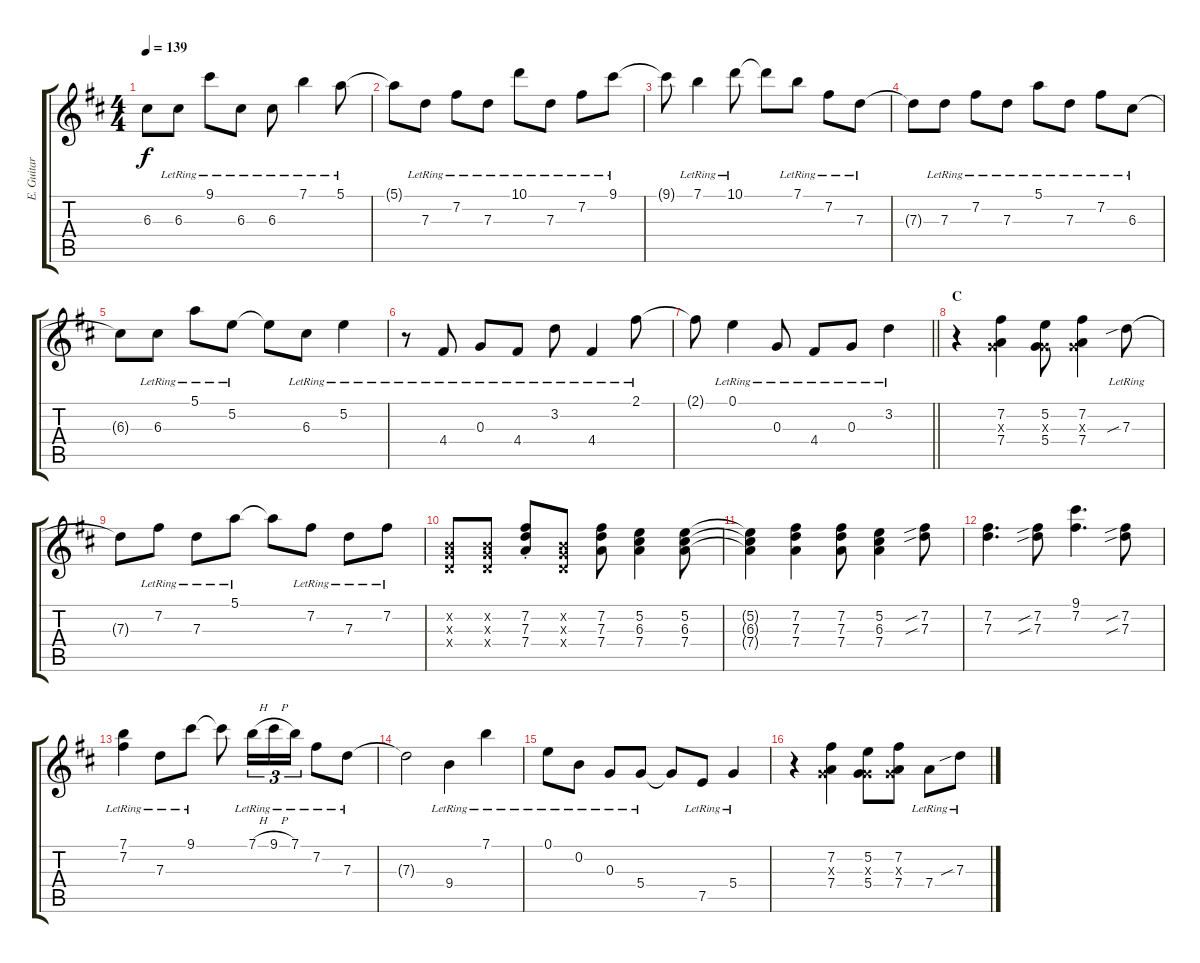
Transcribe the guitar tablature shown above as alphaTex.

\track ("E. Guitar II" "E. Guitar ") {instrument electricguitarclean}
\staff {score tabs}
\tuning (E4 B3 G3 D3 A2 E2) {hide}
\ts (4 4)
\tempo 139
\clef g2
\ks d
6.3{t}.8{dy f} 6.3{lr}.8 9.1{lr}.8 6.3{lr}.8 6.3{lr}.8 7.1{lr}.4 5.1{lr}.8 |
5.1{t}.8 7.3{lr}.8 7.2{lr}.8 7.3{lr}.8 10.1{lr}.8 7.3{lr}.8 7.2{lr}.8 9.1{lr}.8 |
9.1{t}.8 7.1{lr}.4 10.1{lr}.8 10.1{t}.8 7.1{lr}.8 7.2{lr}.8 7.3{lr}.8 |
7.3{t}.8 7.3{lr}.8 7.2{lr}.8 7.3{lr}.8 5.1{lr}.8 7.3{lr}.8 7.2{lr}.8 6.3{lr}.8 |
6.3{t}.8 6.3{lr}.8 5.1{lr}.8 5.2{lr}.8 5.2{t}.8 6.3{lr}.8 5.2{lr}.4 |
r.8 4.4{lr}.8 0.3{lr}.8 4.4{lr}.8 3.2{lr}.8 4.4{lr}.4 2.1{lr}.8 |
\barLineRight lightlight
2.1{t}.8 0.1{lr}.4 0.3{lr}.8 4.4{lr}.8 0.3{lr}.8 3.2{lr}.4 |
\section ("" "C")
r.4 (7.2 0.3{x} 7.4).4 (5.2 0.3{x} 5.4).8 (7.2 0.3{x} 7.4).4 7.3{sib lr}.8 |
7.3{t}.8 7.2{lr}.8 7.3{lr}.8 5.1{lr}.8 5.1{t}.8 7.2{lr}.8 7.3{lr}.8 7.2{lr}.8 |
(0.2{x} 0.3{x} 0.4{x}).8 (0.2{x} 0.3{x} 0.4{x}).8 (7.2{st} 7.3{st} 7.4{st}).8 (0.2{x} 0.3{x} 0.4{x}).8 (7.2 7.3 7.4).8 (5.2 6.3 7.4).4 (5.2 6.3 7.4).8 |
(5.2{t} 6.3{t} 7.4{t}).4 (7.2 7.3 7.4).4 (7.2 7.3 7.4).8 (5.2 6.3 7.4).4 (7.2{sib} 7.3{sib}).8 |
(7.2 7.3).4{d} (7.2{sib} 7.3{sib}).8 (9.1 7.2).4{d} (7.2{sib} 7.3{sib}).8 |
(7.1{lr} 7.2{lr}).4 7.3{lr}.8 9.1{lr}.8 9.1{t}.8 7.1{h lr}.16{tu (3 2)} 9.1{h lr}.16{tu (3 2)} 7.1{lr}.16{tu (3 2)} 7.2{lr}.8 7.3{lr}.8 |
7.3{t}.2 9.4{lr}.4 7.1{lr}.4 |
0.1{lr}.8 0.2{lr}.8 0.3{lr}.8 5.4{lr}.8 5.4{t}.8 7.5{lr}.8 5.4{lr}.4 |
r.4 (7.2 0.3{x} 7.4).4 (5.2 0.3{x} 5.4).8 (7.2 0.3{x} 7.4).8 7.4{lr}.8 7.3{sib lr}.8
